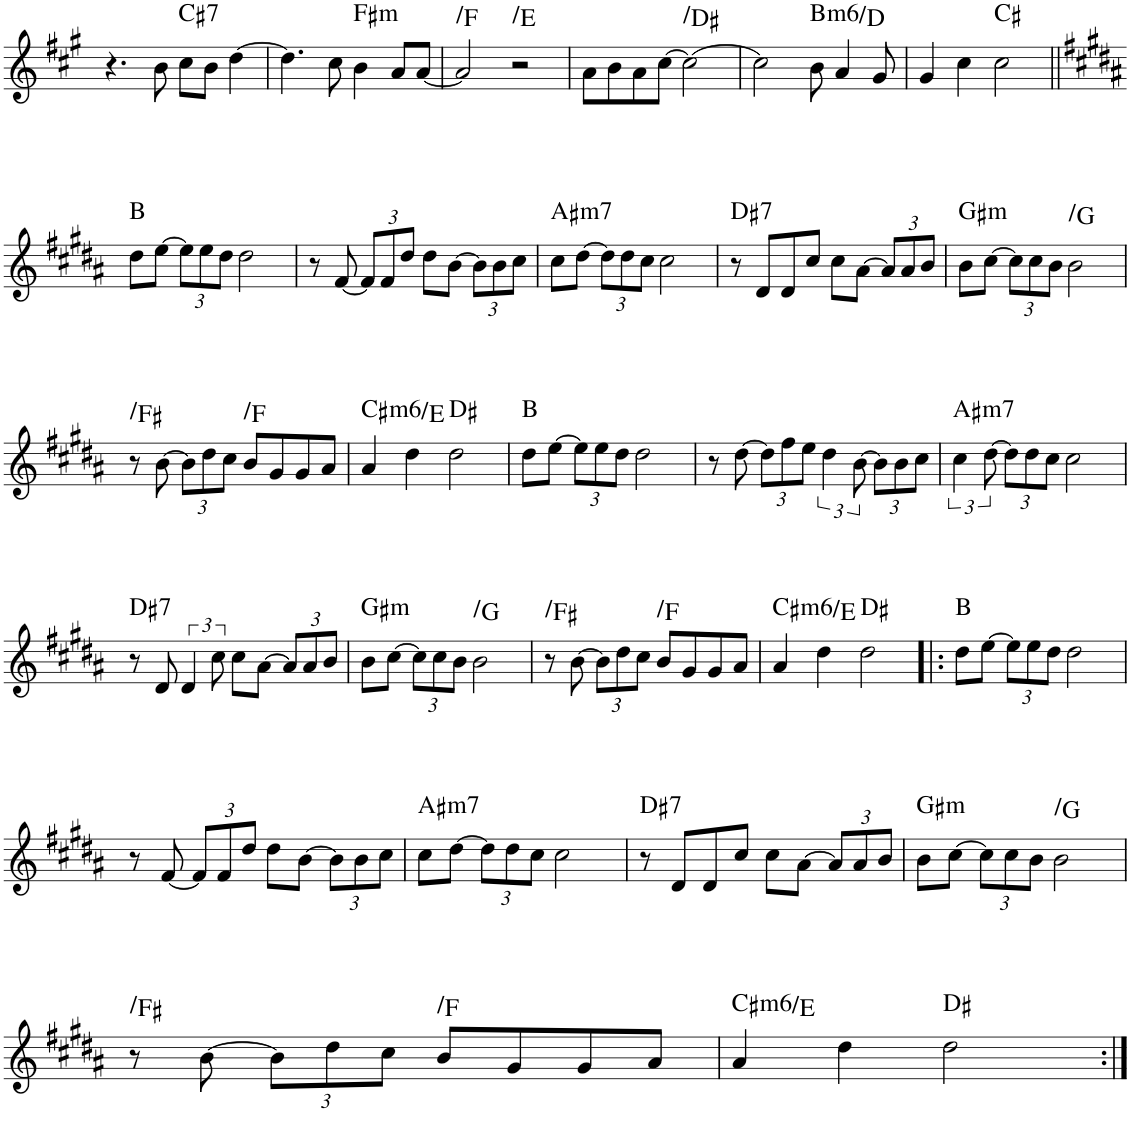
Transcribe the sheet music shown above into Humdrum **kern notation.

**kern	**harte
*part1	*part1
*staff1	*
*I"Piano	*
*I'Pno.	*
!!LO:PB:g=z
*clefG2	*
*k[f#c#g#]	*
*M4/4	*
=43	=43
4.r	.
8b\	.
!	!LO:H:kt=7
8cc#\L	C#:7
8b\J	.
[4dd\	.
=44	=44
4.dd\]	.
8cc#\	.
!	!LO:H:kt=m
4b\	F#:min
8a/L	.
[8a/J	.
=45	=45
!	!LO:H:kt=N.C.
2a/]	N
!	!LO:H:kt=N.C.
2r	N
=46	=46
8a\L	.
8b\	.
8a\	.
[8cc#\J	.
!	!LO:H:kt=N.C.
2cc#\_	N
=47	=47
2cc#\]	.
!	!LO:H:kt=m6
8b\	B:min6/b3
4a/	.
8g#/	.
=48	=48
4g#/	.
4cc#\	.
2cc#\	C#:maj
!!LO:LB:g=z
=49||	=49||
*k[f#c#g#d#a#]	*
8dd#\L	B:maj
[8ee\J	.
*Xbrackettup	*
12ee\L]	.
12ee\	.
12dd#\J	.
2dd#\	.
=50	=50
8r	.
[8f#/	.
12f#/L]	.
12f#/	.
12dd#/J	.
8dd#\L	.
[8b\J	.
12b\L]	.
12b\	.
12cc#\J	.
=51	=51
!	!LO:H:kt=m7
8cc#\L	A#:min7
[8dd#\J	.
12dd#\L]	.
12dd#\	.
12cc#\J	.
2cc#\	.
=52	=52
!	!LO:H:kt=7
8r	D#:7
8d#/L	.
8d#/	.
8cc#/J	.
8cc#\L	.
[8a#\J	.
12a#/L]	.
12a#/	.
12b/J	.
=53	=53
!	!LO:H:kt=m
8b\L	G#:min
[8cc#\J	.
12cc#\L]	.
12cc#\	.
12b\J	.
!	!LO:H:kt=N.C.
2b\	N
!!LO:LB:g=z
=54	=54
!	!LO:H:kt=N.C.
8r	N
[8b\	.
12b\L]	.
12dd#\	.
12cc#\J	.
!	!LO:H:kt=N.C.
8b/L	N
8g#/	.
8g#/	.
8a#/J	.
=55	=55
!	!LO:H:kt=m6
4a#/	C#:min6/b3
4dd#\	.
2dd#\	D#:maj
=56	=56
8dd#\L	B:maj
[8ee\J	.
12ee\L]	.
12ee\	.
12dd#\J	.
2dd#\	.
=57	=57
8r	.
[8dd#\	.
12dd#\L]	.
12ff#\	.
12ee\J	.
*brackettup	*
6dd#\	.
[12b\	.
*Xbrackettup	*
12b\L]	.
12b\	.
12cc#\J	.
=58	=58
*brackettup	*
!	!LO:H:kt=m7
6cc#\	A#:min7
[12dd#\	.
*Xbrackettup	*
12dd#\L]	.
12dd#\	.
12cc#\J	.
2cc#\	.
!!LO:LB:g=z
=59	=59
!	!LO:H:kt=7
8r	D#:7
8d#/	.
*brackettup	*
6d#/	.
12cc#\	.
8cc#\L	.
[8a#\J	.
*Xbrackettup	*
12a#/L]	.
12a#/	.
12b/J	.
=60	=60
!	!LO:H:kt=m
8b\L	G#:min
[8cc#\J	.
12cc#\L]	.
12cc#\	.
12b\J	.
!	!LO:H:kt=N.C.
2b\	N
=61	=61
!	!LO:H:kt=N.C.
8r	N
[8b\	.
12b\L]	.
12dd#\	.
12cc#\J	.
!	!LO:H:kt=N.C.
8b/L	N
8g#/	.
8g#/	.
8a#/J	.
=62	=62
!	!LO:H:kt=m6
4a#/	C#:min6/b3
4dd#\	.
2dd#\	D#:maj
=63!|:	=63!|:
8dd#\L	B:maj
[8ee\J	.
12ee\L]	.
12ee\	.
12dd#\J	.
2dd#\	.
!!LO:LB:g=z
=64	=64
8r	.
[8f#/	.
12f#/L]	.
12f#/	.
12dd#/J	.
8dd#\L	.
[8b\J	.
12b\L]	.
12b\	.
12cc#\J	.
=65	=65
!	!LO:H:kt=m7
8cc#\L	A#:min7
[8dd#\J	.
12dd#\L]	.
12dd#\	.
12cc#\J	.
2cc#\	.
=66	=66
!	!LO:H:kt=7
8r	D#:7
8d#/L	.
8d#/	.
8cc#/J	.
8cc#\L	.
[8a#\J	.
12a#/L]	.
12a#/	.
12b/J	.
=67	=67
!	!LO:H:kt=m
8b\L	G#:min
[8cc#\J	.
12cc#\L]	.
12cc#\	.
12b\J	.
!	!LO:H:kt=N.C.
2b\	N
!!LO:LB:g=z
=68	=68
!	!LO:H:kt=N.C.
8r	N
[8b\	.
12b\L]	.
12dd#\	.
12cc#\J	.
!	!LO:H:kt=N.C.
8b/L	N
8g#/	.
8g#/	.
8a#/J	.
=69	=69
!	!LO:H:kt=m6
4a#/	C#:min6/b3
4dd#\	.
2dd#\	D#:maj
=:|!	=:|!
*-	*-
